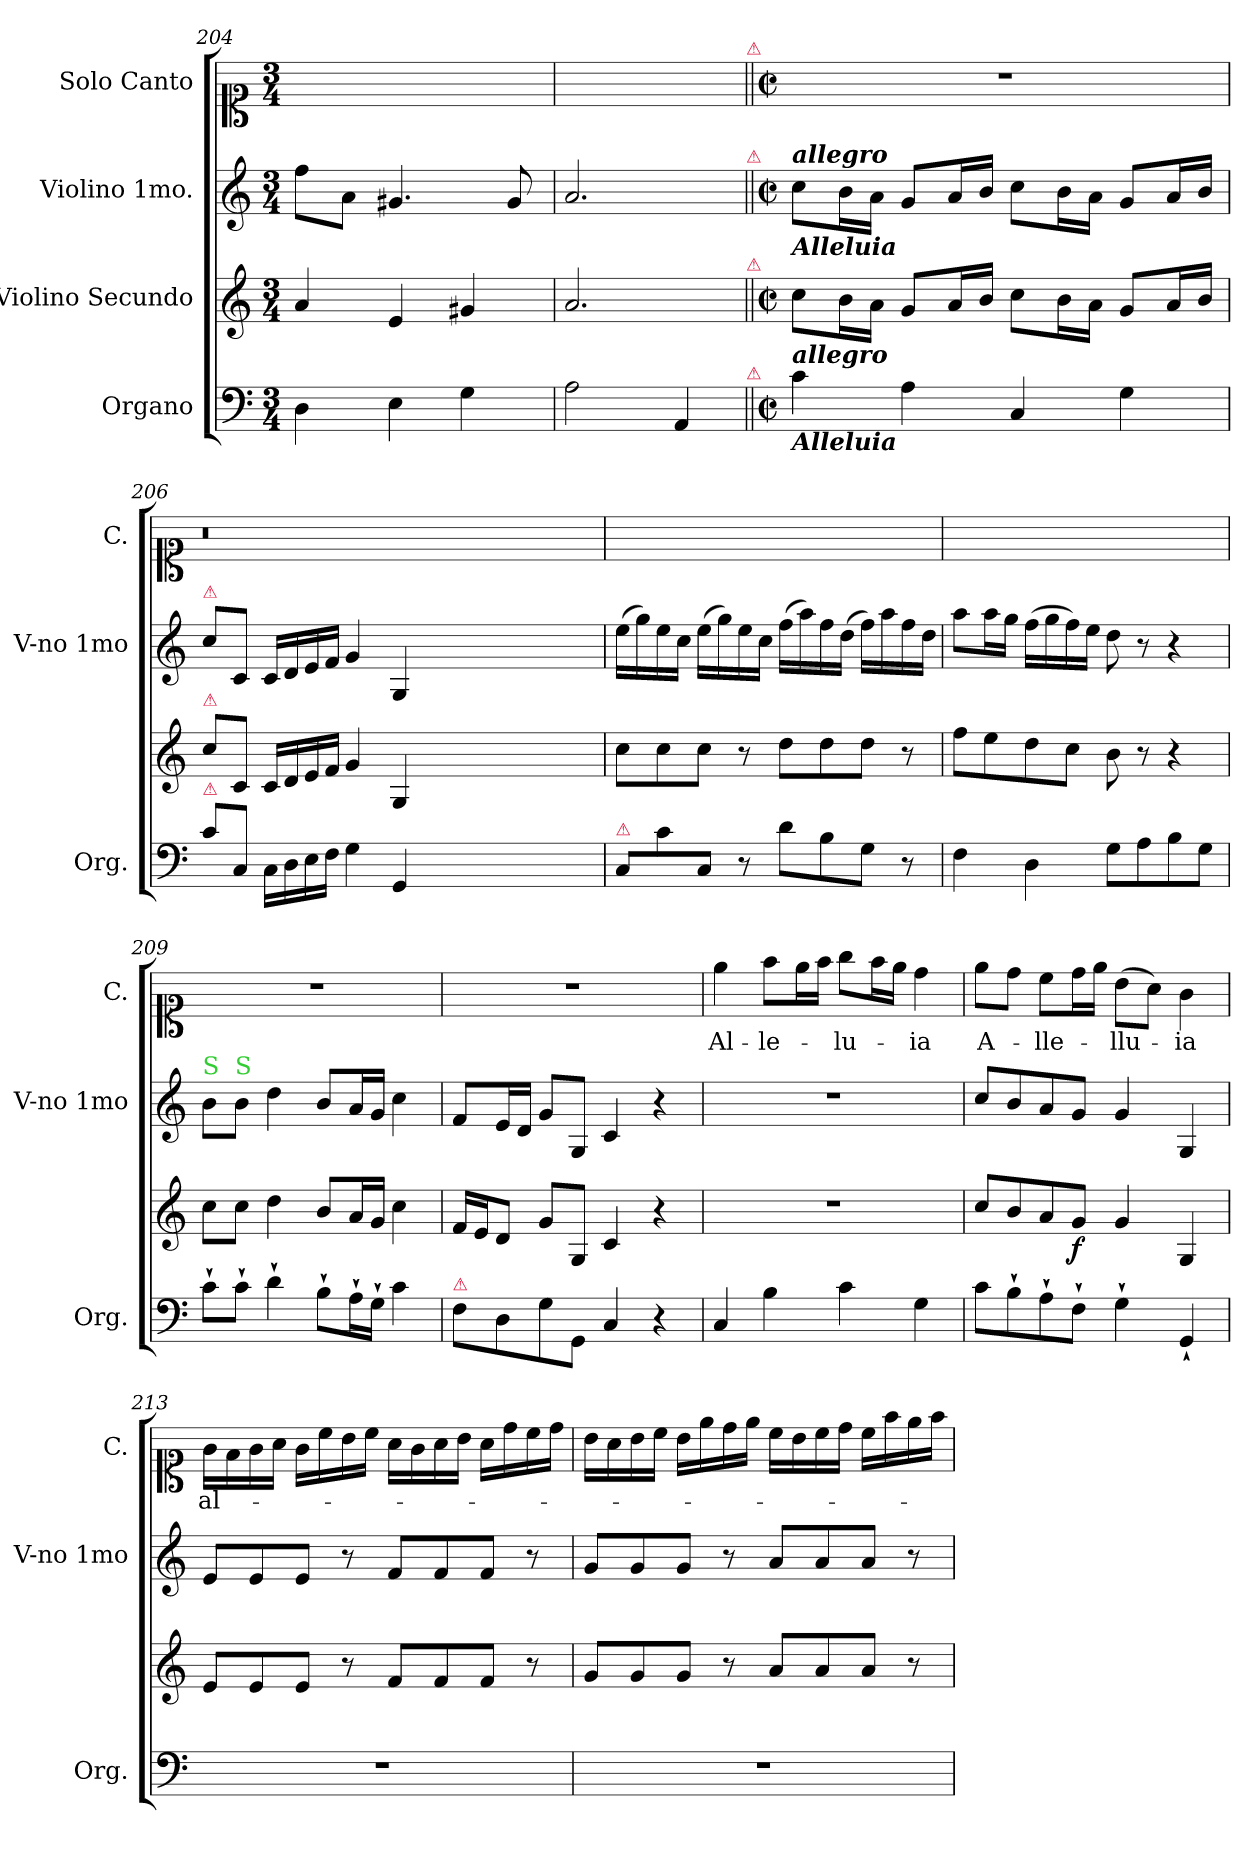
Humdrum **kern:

**kern	**kern	**dynam	**kern	**kern	**text
*part4	*part3	*part3	*part2	*part1	*part1
*staff4	*staff3	*staff3	*staff2	*staff1	*staff1
*I"Organo	*I"Violino Secundo	*	*I"Violino 1mo.	*I"Solo Canto	*
*I'Org.	*	*	*I'V-no 1mo	*I'C.	*
*clefF4	*clefG2	*	*clefG2	*clefC1	*
*k[]	*k[]	*	*k[]	*k[]	*
*M3/4	*M3/4	*	*M3/4	*M3/4	*
=204	=204	=204	=204	=204	=204
4D\	4a/	.	8ff\L	2.ryy	.
.	.	.	8a\J	.	.
4E\	4e/	.	4.g#X/	.	.
4G\	4g#X/	.	.	.	.
.	.	.	8g#/	.	.
=205	=205	=205	=205	=205	=205
2A\	2.a/	.	2.a	2.ryy	.
4AA/	.	.	.	.	.
!	!	!	!	!LO:TX:a:color=crimson:t=⚠	!
!	!	!	!LO:TX:a:color=crimson:t=⚠	!	!
!	!LO:TX:a:color=crimson:t=⚠	!	!	!	!
!LO:TX:a:color=crimson:t=⚠	!	!	!	!	!
=||	=||	=||	=||	=||	=||
*M2/2	*M2/2	*	*M2/2	*M2/2	*
*met(c|)	*met(c|)	*	*met(c|)	*met(c|)	*
!	!	!	!LO:TX:b:Bi:t=Alleluia	!	!
!	!	!	!LO:TX:a:Bi:t=allegro	!	!
!LO:TX:a:Bi:t=allegro	!	!	!	!	!
!LO:TX:b:Bi:t=Alleluia	!	!	!	!	!
4c\	8cc\L	.	8cc\L	1r	.
.	16b\L	.	16b\L	.	.
.	16a\JJ	.	16a\JJ	.	.
4A\	8g/L	.	8g/L	.	.
.	16a/L	.	16a/L	.	.
.	16b/JJ	.	16b/JJ	.	.
4C/	8cc\L	.	8cc\L	.	.
.	16b\L	.	16b\L	.	.
.	16a\JJ	.	16a\JJ	.	.
4G\	8g/L	.	8g/L	.	.
.	16a/L	.	16a/L	.	.
.	16b/JJ	.	16b/JJ	.	.
=206	=206	=206	=206	=206	=206
!	!	!	!LO:TX:a:color=crimson:t=⚠	!	!
!	!LO:TX:a:color=crimson:t=⚠	!	!	!	!
!LO:TX:a:color=crimson:t=⚠	!	!	!	!	!
8c\L	8cc\L	.	8cc\L	0.r	.
8C/J	8c/J	.	8c/J	.	.
16C\LL	16c/LL	.	16c/LL	.	.
16D\	16d/	.	16d/	.	.
16E\	16e/	.	16e/	.	.
16F\JJ	16f/JJ	.	16f/JJ	.	.
4G\	4g/	.	4g/	.	.
4GG/	4G/	.	4G/	.	.
0ryy	0ryy	.	0ryy	.	.
=207	=207	=207	=207	=207	=207
!LO:TX:a:color=crimson:t=⚠	!	!	!	!	!
8C/L	8cc\L	.	(>16ee\LL	1ryy	.
.	.	.	16gg\)	.	.
8c\	8cc\	.	16ee\	.	.
.	.	.	16cc\JJ	.	.
8C/J	8cc\J	.	(>16ee\LL	.	.
.	.	.	16gg\)	.	.
8r	8r	.	16ee\	.	.
.	.	.	16cc\JJ	.	.
8d\L	8dd\L	.	(>16ff\LL	.	.
.	.	.	16aa\)	.	.
8B\	8dd\	.	16ff\	.	.
.	.	.	(>16dd\JJ	.	.
8G\J	8dd\J	.	16ff\LL)	.	.
.	.	.	16aa\	.	.
8r	8r	.	16ff\	.	.
.	.	.	16dd\JJ	.	.
=208	=208	=208	=208	=208	=208
4F\	8ff\L	.	8aa\L	1ryy	.
.	8ee\	.	16aa\L	.	.
.	.	.	16gg\JJ	.	.
4D\	8dd\	.	(>16ff\LL	.	.
.	.	.	16gg\	.	.
.	8cc\J	.	16ff\)	.	.
.	.	.	16ee\JJ	.	.
8G\L	8b\	.	8dd\	.	.
8A\	8r	.	8r	.	.
8B\	4r	.	4r	.	.
8G\J	.	.	.	.	.
=209	=209	=209	=209	=209	=209
!	!	!	!LO:TX:a:color=limegreen:t=S	!	!
8c`>\L	8cc\L	.	8b\L	1r	.
!	!	!	!LO:TX:a:color=limegreen:t=S	!	!
8c`>\J	8cc\J	.	8b\J	.	.
4d`>\	4dd\	.	4dd\	.	.
8B`>\L	8b/L	.	8b/L	.	.
16A`>\L	16a/L	.	16a/L	.	.
16G`>\JJ	16g/JJ	.	16g/JJ	.	.
4c\	4cc\	.	4cc\	.	.
=210	=210	=210	=210	=210	=210
!LO:TX:a:color=crimson:t=⚠	!	!	!	!	!
8F\L	16f/LL	.	8f/L	1r	.
.	16e/J	.	.	.	.
8D\	8d/J	.	16e/L	.	.
.	.	.	16d/JJ	.	.
8G\	8g/L	.	8g/L	.	.
8GG/J	8G/J	.	8G/J	.	.
4C/	4c/	.	4c/	.	.
4r	4r	.	4r	.	.
=211	=211	=211	=211	=211	=211
4C/	1r	.	1r	4ee\	Al-
4B\	.	.	.	8ff\L	-le-
.	.	.	.	16ee\L	.
.	.	.	.	16ff\JJ	.
4c\	.	.	.	8gg\L	-lu-
.	.	.	.	16ff\L	.
.	.	.	.	16ee\JJ	.
4G\	.	.	.	4dd\	-ia
=212	=212	=212	=212	=212	=212
8c\L	8cc/L	.	8cc/L	8ee\L	A-
8B`>\	8b/	.	8b/	8dd\J	.
8A`>\	8a/	.	8a/	8cc\L	-lle-
!	!	!LO:DY:b	!	!	!
8F`>\J	8g/J	f	8g/J	16dd\L	.
.	.	.	.	16ee\JJ	.
4G`>\	4g/	.	4g/	(>8b\L	-llu-
.	.	.	.	8a\J)	.
4GG`>/	4G/	.	4G/	4g\	-ia
=213	=213	=213	=213	=213	=213
1r	8e/L	.	8e/L	16g\LL	al-
.	.	.	.	16f\	.
.	8e/	.	8e/	16g\	.
.	.	.	.	16a\JJ	.
.	8e/J	.	8e/J	16g\LL	.
.	.	.	.	16cc\	.
.	8r	.	8r	16b\	.
.	.	.	.	16cc\JJ	.
.	8f/L	.	8f/L	16a\LL	.
.	.	.	.	16g\	.
.	8f/	.	8f/	16a\	.
.	.	.	.	16b\JJ	.
.	8f/J	.	8f/J	16a\LL	.
.	.	.	.	16dd\	.
.	8r	.	8r	16cc\	.
.	.	.	.	16dd\JJ	.
=214	=214	=214	=214	=214	=214
1r	8g/L	.	8g/L	16b\LL	.
.	.	.	.	16a\	.
.	8g/	.	8g/	16b\	.
.	.	.	.	16cc\JJ	.
.	8g/J	.	8g/J	16b\LL	.
.	.	.	.	16ee\	.
.	8r	.	8r	16dd\	.
.	.	.	.	16ee\JJ	.
.	8a/L	.	8a/L	16cc\LL	.
.	.	.	.	16b\	.
.	8a/	.	8a/	16cc\	.
.	.	.	.	16dd\JJ	.
.	8a/J	.	8a/J	16cc\LL	.
.	.	.	.	16ff\	.
.	8r	.	8r	16ee\	.
.	.	.	.	16ff\JJ	.
=	=	=	=	=	=
*-	*-	*-	*-	*-	*-
